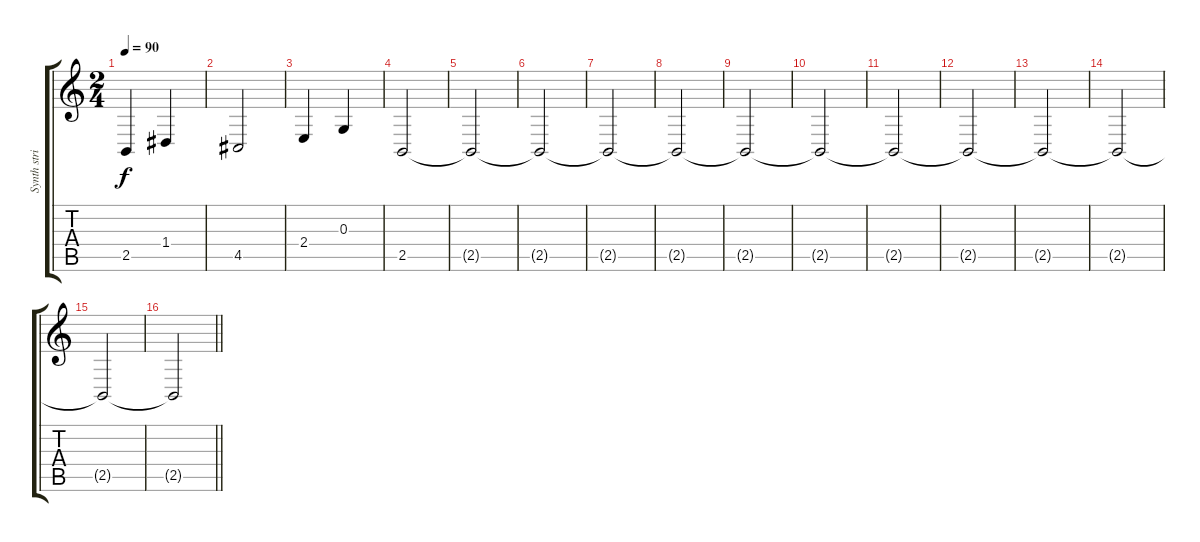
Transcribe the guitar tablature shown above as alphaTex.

\track ("Synth string" "Synth stri") {instrument synthstrings1}
\staff {score tabs}
\tuning (E4 B3 G3 D3 A2 E2) {hide}
\ts (2 4)
\tempo 90
\clef g2
\ks c
2.5.4{dy f} 1.4.4 |
4.5.2 |
2.4.4 0.3.4 |
2.5.2 |
2.5{t}.2 |
2.5{t}.2 |
2.5{t}.2 |
2.5{t}.2 |
2.5{t}.2 |
2.5{t}.2 |
2.5{t}.2 |
2.5{t}.2 |
2.5{t}.2 |
2.5{t}.2 |
2.5{t}.2 |
\barLineRight lightlight
2.5{t}.2
